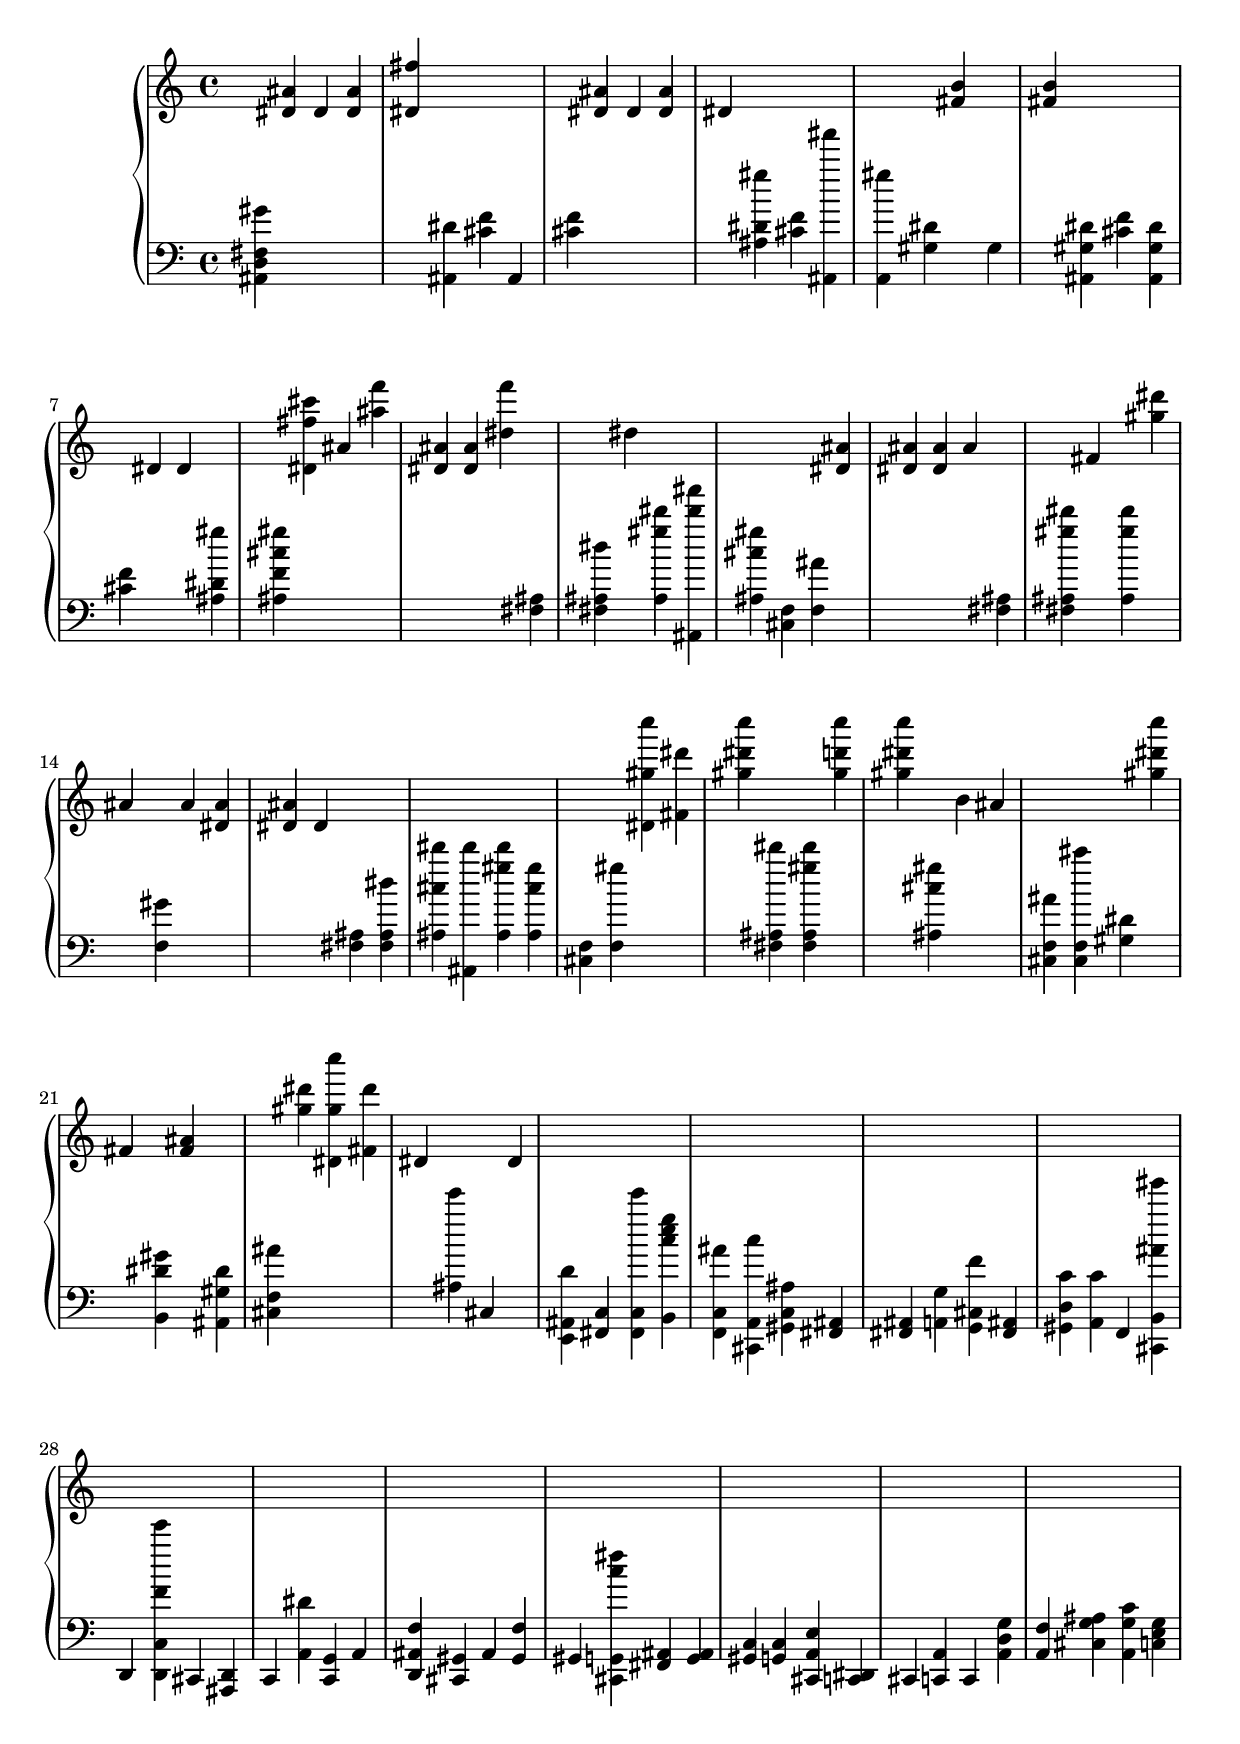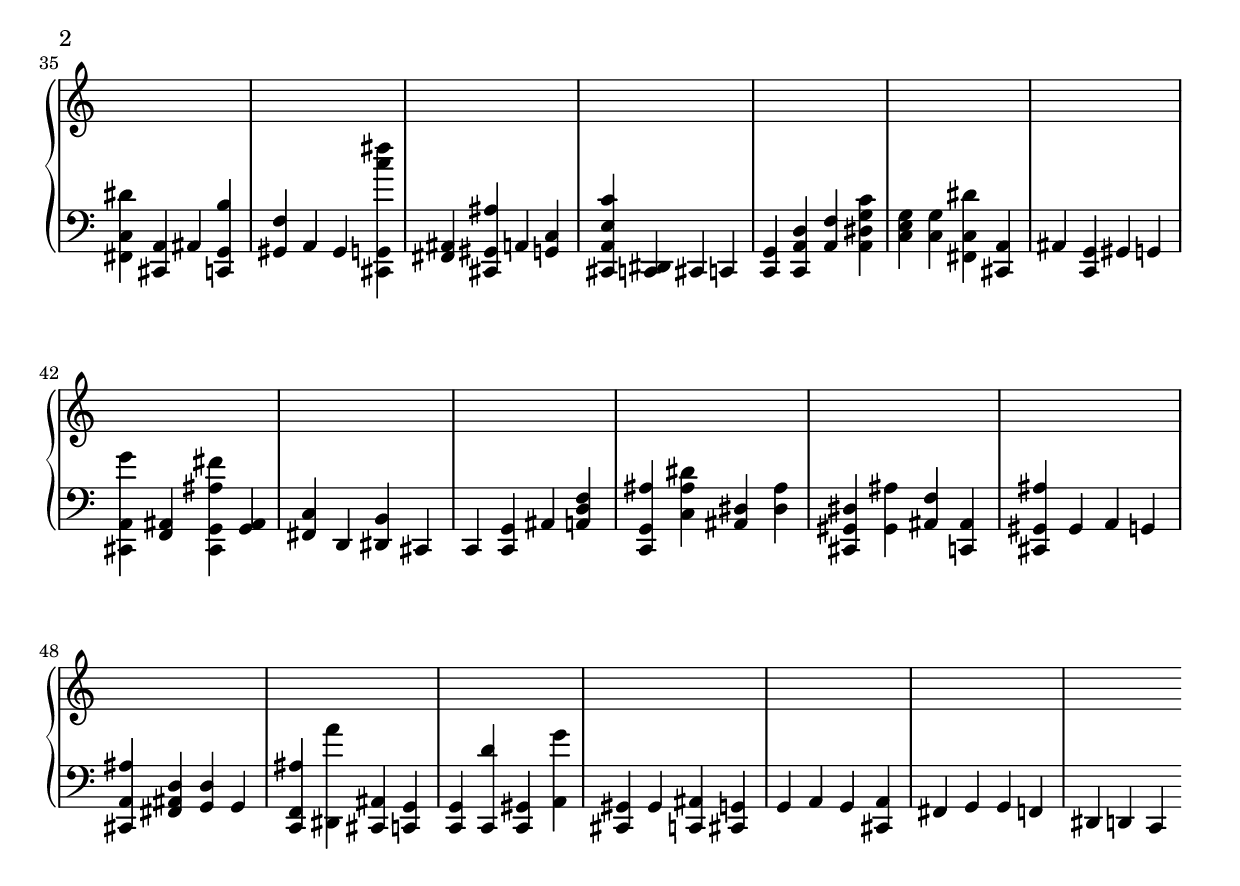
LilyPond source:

\version "2.14.2" 
\score { 
  \new PianoStaff { 
    \autochange { 
 < ais, d fis gis'  > < dis' ais'  > < dis'  > < dis' ais'  > < dis' fis''  > < ais, dis'  > < cis' f'  > < ais,  > < cis' f'  > < dis' ais'  > < dis'  > < dis' ais'  > < dis'  > < ais dis' gis''  > < cis' f'  > < ais, ais'''  > < a, gis''  > < gis dis'  > < fis' b'  > < gis  > < fis' b'  > < ais, gis dis'  > < cis' f'  > < ais, gis dis'  > < cis' f'  > < dis'  > < dis'  > < ais dis' gis''  > < ais f' cis'' gis''  > < dis' fis'' cis'''  > < ais'  > < ais'' f'''  > < dis' ais'  > < dis' ais'  > < dis'' f'''  > < fis ais  > < fis ais dis''  > < dis''  > < ais gis'' dis'''  > < ais, dis''' ais'''  > < ais cis'' gis''  > < cis f  > < f ais'  > < dis' ais'  > < dis' ais'  > < dis' ais'  > < ais'  > < fis ais  > < fis ais gis'' dis'''  > < fis'  > < ais gis'' dis'''  > < gis'' dis'''  > < ais'  > < f gis'  > < ais'  > < dis' ais'  > < dis' ais'  > < dis'  > < fis ais  > < fis ais dis''  > < ais cis'' dis'''  > < ais, dis'''  > < ais gis'' dis'''  > < ais cis'' gis''  > < cis f  > < f gis''  > < dis' gis'' c''''  > < fis' dis'''  > < gis'' dis''' c''''  > < fis ais dis'''  > < fis ais gis'' dis'''  > < gis'' d''' c''''  > < gis'' dis''' c''''  > < ais cis'' gis''  > < b'  > < ais'  > < cis f ais'  > < cis f cis'''  > < gis dis'  > < gis'' dis''' c''''  > < fis'  > < b, dis' gis'  > < fis' ais'  > < ais, gis dis'  > < cis f ais'  > < gis'' dis'''  > < dis' gis'' c''''  > < fis' dis'''  > < dis'  > < ais e'''  > < cis  > < dis'  > < e, ais, d'  > < fis, c  > < fis, c e'''  > < b, c'' e'' g''  > < f, c ais'  > < cis, a, c''  > < gis, c ais  > < fis, ais,  > < fis, ais,  > < a, g  > < g, cis f'  > < fis, ais,  > < gis, d c'  > < a, c'  > < f,  > < cis, b, ais' gis'''  > < d,  > < d, c f' e'''  > < cis,  > < ais,, d,  > < c,  > < a, dis'  > < c, g,  > < a,  > < d, ais, f  > < cis, gis,  > < ais,  > < gis, f  > < gis,  > < cis, g, c'' fis''  > < fis, ais,  > < g, ais,  > < gis, c  > < g, c  > < cis, a, e  > < c, dis,  > < cis,  > < c, a,  > < c,  > < a, d g  > < a, f  > < cis g ais  > < a, g c'  > < c e g  > < fis, c dis'  > < cis, a,  > < ais,  > < c, g, b  > < gis, f  > < a,  > < gis,  > < cis, g, c'' fis''  > < fis, ais,  > < cis, gis, ais  > < a,  > < g, c  > < cis, a, e c'  > < c, dis,  > < cis,  > < c,  > < c, g,  > < c, a, d  > < a, f  > < a, dis g c'  > < c e g  > < c g  > < fis, c dis'  > < cis, a,  > < ais,  > < c, g,  > < gis,  > < g,  > < cis, a, g'  > < f, ais,  > < cis, g, ais fis'  > < g, ais,  > < fis, c  > < d,  > < dis, b,  > < cis,  > < c,  > < c, g,  > < ais,  > < a, d f  > < c, g, ais  > < c ais dis'  > < ais, dis  > < dis ais  > < cis, gis, dis  > < gis, ais  > < ais, f  > < c, ais,  > < cis, gis, ais  > < gis,  > < a,  > < g,  > < cis, a, ais  > < fis, ais, d  > < g, d  > < g,  > < c, f, ais  > < dis, a'  > < cis, ais,  > < c, g,  > < c, g,  > < c, d'  > < c, gis,  > < a, g'  > < cis, gis,  > < gis,  > < c, ais,  > < cis, g,  > < g,  > < a,  > < g,  > < cis, a,  > < fis,  > < g,  > < g,  > < f,  > < dis,  > < d,  > < c,  >    
}  
}\layout { } 
 \midi { }  
}